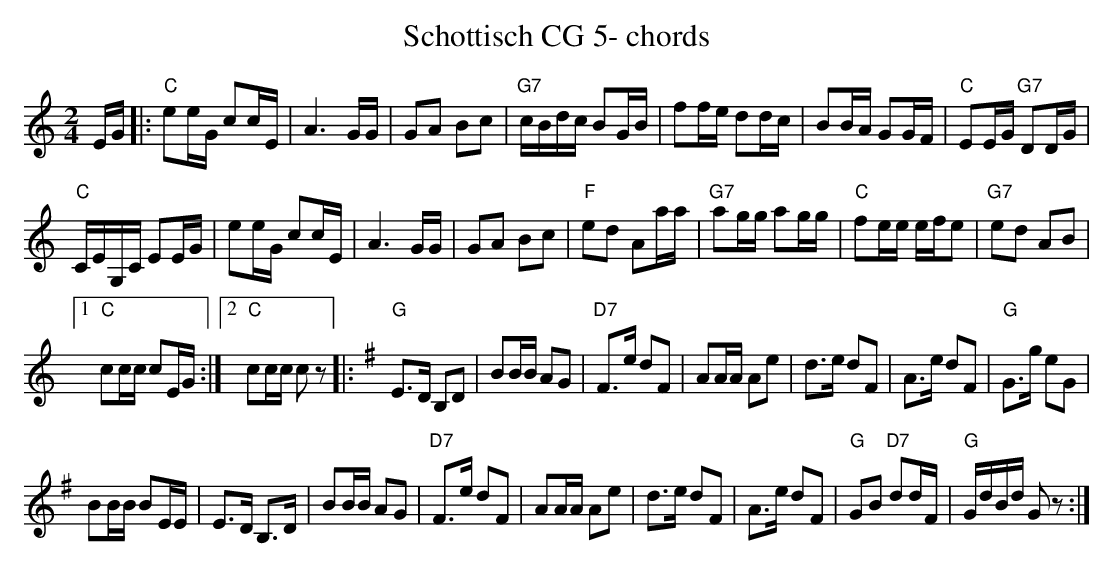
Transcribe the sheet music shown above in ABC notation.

X:1
T:Schottisch CG 5- chords
M:2/4
L:1/16
K:Cmaj%%MIDI gchordon
EG |: "C"e2eG c2cE | A6GG | G2A2 B2c2 | "G7"cBdc B2GB | f2fe d2dc | B2BA G2GF | "C"E2EG "G7"D2DG |
"C"CEG,C E2EG | e2eG c2cE | A6GG | G2A2 B2c2 | "F"e2d2 A2aa | "G7"a2gg a2gg | "C"f2ee efe2 | "G7"e2d2 A2B2 |1
"C"c2cc c2EG :|2 "C"c2cc c2z2 |: [K:Gmaj] [L:1/8] "G"E>D B,D | BB/2B/2 AG | "D7"F>e dF | AA/2A/2 Ae | d>e dF | A>e dF | "G"G>g eG |
BB/2B/2 BE/2E/2 | E>D B,>D | BB/2B/2 AG | "D7"F>e dF | AA/2A/2 Ae | d>e dF | A>e dF | "G"GB "D7"dd/2F/2 | "G"G/2d/2B/2d/2 Gz :|
